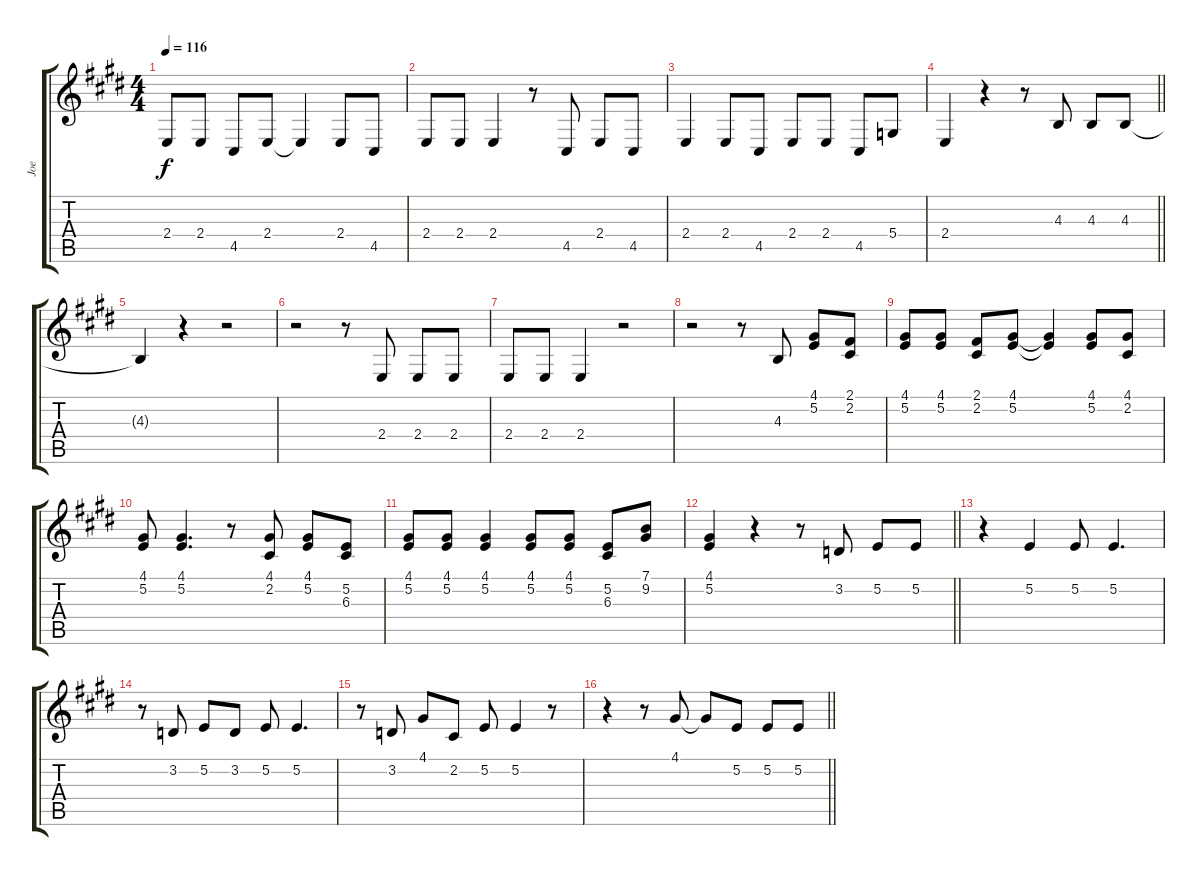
\track ("Joe" "Joe") {instrument lead1square}
\staff {score tabs}
\tuning (E4 B3 G3 D3 A2 E2) {hide}
\ts (4 4)
\tempo 116
\clef g2
\ks e
2.4.8{dy f} 2.4.8 4.5.8 2.4.8 2.4{t}.4 2.4.8 4.5.8 |
2.4.8 2.4.8 2.4.4 r.8 4.5.8 2.4.8 4.5.8 |
2.4.4 2.4.8 4.5.8 2.4.8 2.4.8 4.5.8 5.4.8 |
\barLineRight lightlight
2.4.4 r.4 r.8 4.3.8 4.3.8 4.3.8 |
4.3{t}.4 r.4 r.2 |
r.2 r.8 2.4.8 2.4.8 2.4.8 |
2.4.8 2.4.8 2.4.4 r.2 |
r.2 r.8 4.3.8 (4.1 5.2).8 (2.1 2.2).8 |
(4.1 5.2).8 (4.1 5.2).8 (2.1 2.2).8 (4.1 5.2).8 (4.1{t} 5.2{t}).4 (4.1 5.2).8 (4.1 2.2).8 |
(4.1 5.2).8 (4.1 5.2).4{d} r.8 (4.1 2.2).8 (4.1 5.2).8 (5.2 6.3).8 |
(4.1 5.2).8 (4.1 5.2).8 (4.1 5.2).4 (4.1 5.2).8 (4.1 5.2).8 (5.2 6.3).8 (7.1 9.2).8 |
\barLineRight lightlight
(4.1 5.2).4 r.4 r.8 3.2.8 5.2.8 5.2.8 |
r.4 5.2.4 5.2.8 5.2.4{d} |
r.8 3.2.8 5.2.8 3.2.8 5.2.8 5.2.4{d} |
r.8 3.2.8 4.1.8 2.2.8 5.2.8 5.2.4 r.8 |
\barLineRight lightlight
r.4 r.8 4.1.8 4.1{t}.8 5.2.8 5.2.8 5.2.8
